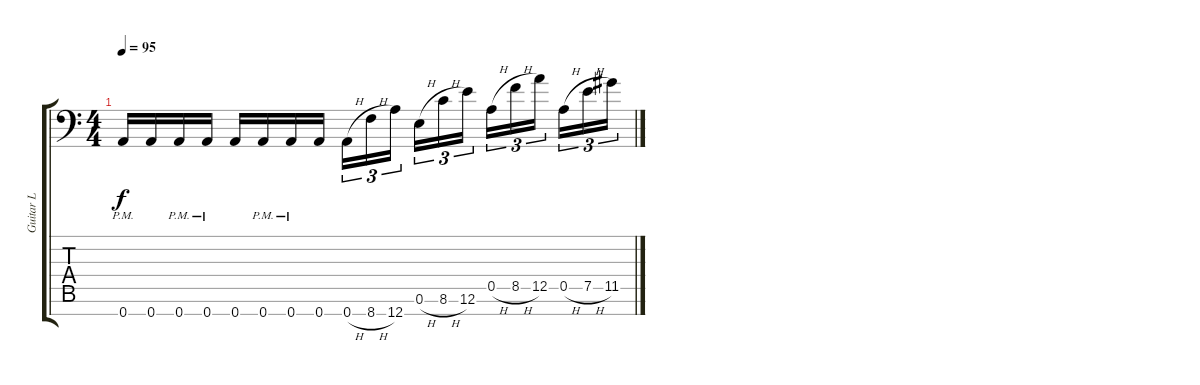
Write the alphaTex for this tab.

\track ("Guitar L" "Guitar L") {instrument distortionguitar}
\staff {score tabs}
\tuning (E4 B3 G3 D3 A2 E2 A1) {hide}
\ts (4 4)
\tempo 95
\clef f4
\ks c
0.7{pm}.16{dy f} 0.7.16 0.7{pm}.16 0.7{pm}.16 0.7.16 0.7{pm}.16 0.7{pm}.16 0.7.16 0.7{h}.16{tu (3 2)} 8.7{h}.16{tu (3 2)} 12.7.16{tu (3 2) beam splitsecondary} 0.6{h}.16{tu (3 2)} 8.6{h}.16{tu (3 2)} 12.6.16{tu (3 2)} 0.5{h}.16{tu (3 2)} 8.5{h}.16{tu (3 2)} 12.5.16{tu (3 2) beam splitsecondary} 0.5{h}.16{tu (3 2)} 7.5{h}.16{tu (3 2)} 11.5.16{tu (3 2)}
